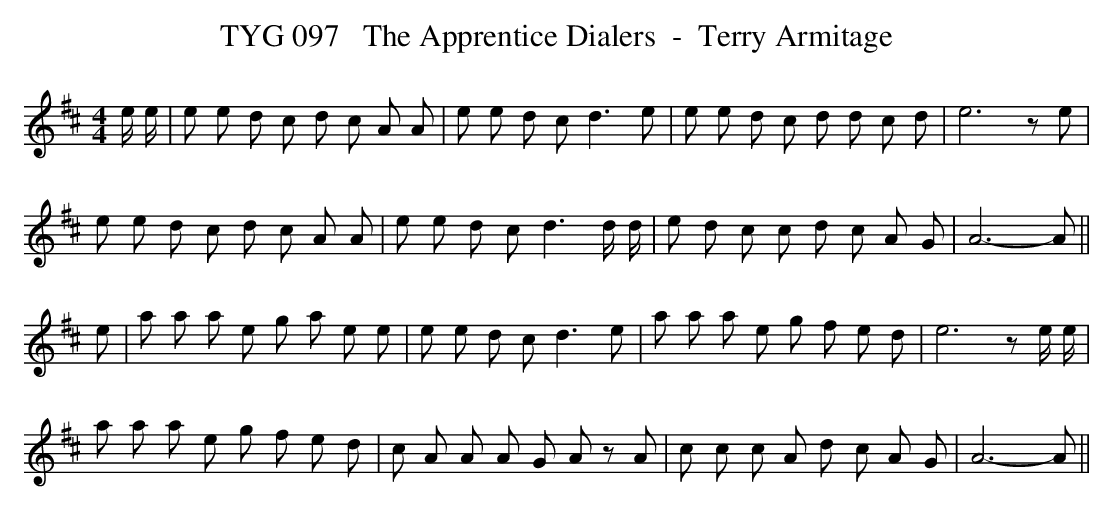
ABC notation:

X:1
T:TYG 097   The Apprentice Dialers  -  Terry Armitage
M:4/4
L:1/8
K:D
e1/2 e1/2|e e d c d c A A|e e d c d3 e|e e d c d d c d|e6 z e|
e e d c d c A A|e e d c d3 d1/2 d1/2|e d c c d c A G|A6-A ||
e|a a a e g a e e|e e d c d3 e|a a a e g f e d|e6 z e1/2 e1/2|
a a a e g f e d|c A A A G A z A|c c c A d c A G|A6-A ||
